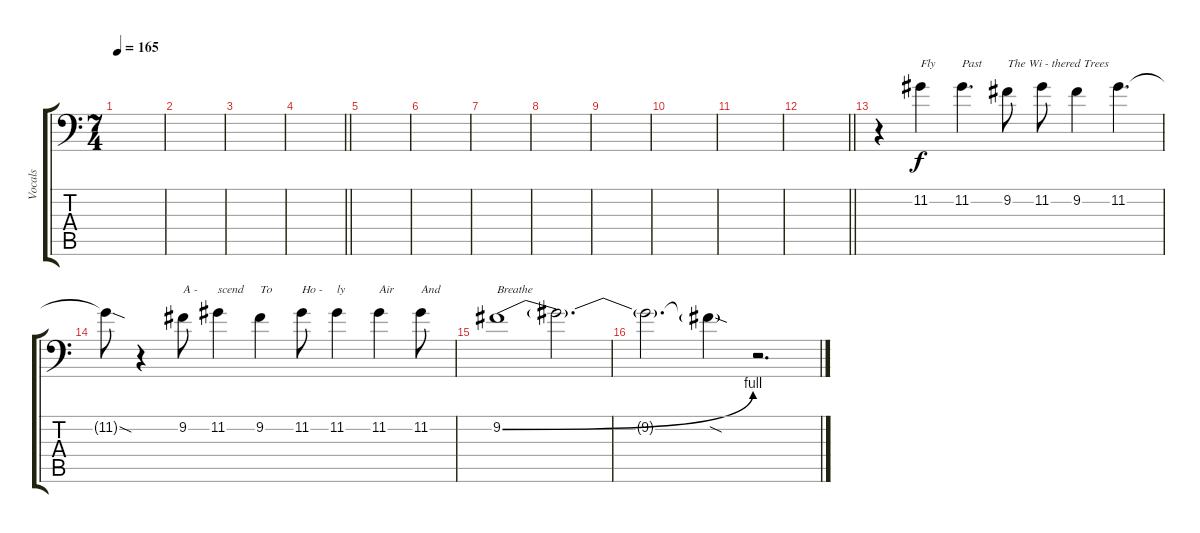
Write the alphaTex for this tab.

\track ("Vocals" "Vocals") {instrument bassoon}
\staff {score tabs}
\tuning (D4 A3 F3 C3 G2 A1) {hide}
\ts (7 4)
\tempo 165
\clef f4
\ks c
|
|
|
\barLineRight lightlight
|
\section ("" "")
|
|
|
|
|
|
|
\barLineRight lightlight
|
\section ("" "")
r.4 11.2.4{txt "Fly"} 11.2.4{d txt "Past"} 9.2.8{txt "The Wi - thered Trees"} 11.2.8 9.2.4 11.2.4{d} |
11.2{sod t}.8 r.4 9.2.8{txt "A - "} 11.2.4{txt "scend"} 9.2.4{txt "To"} 11.2.8{txt "Ho - "} 11.2.4{txt "ly"} 11.2.4{txt "Air"} 11.2.8{txt "And"} |
9.2{be (bend 0 0 60 4)}.1{txt "Breathe"} 9.2{t}.2{d} |
9.2{t}.2{d} 9.2{sod t}.4 r.2{d}
